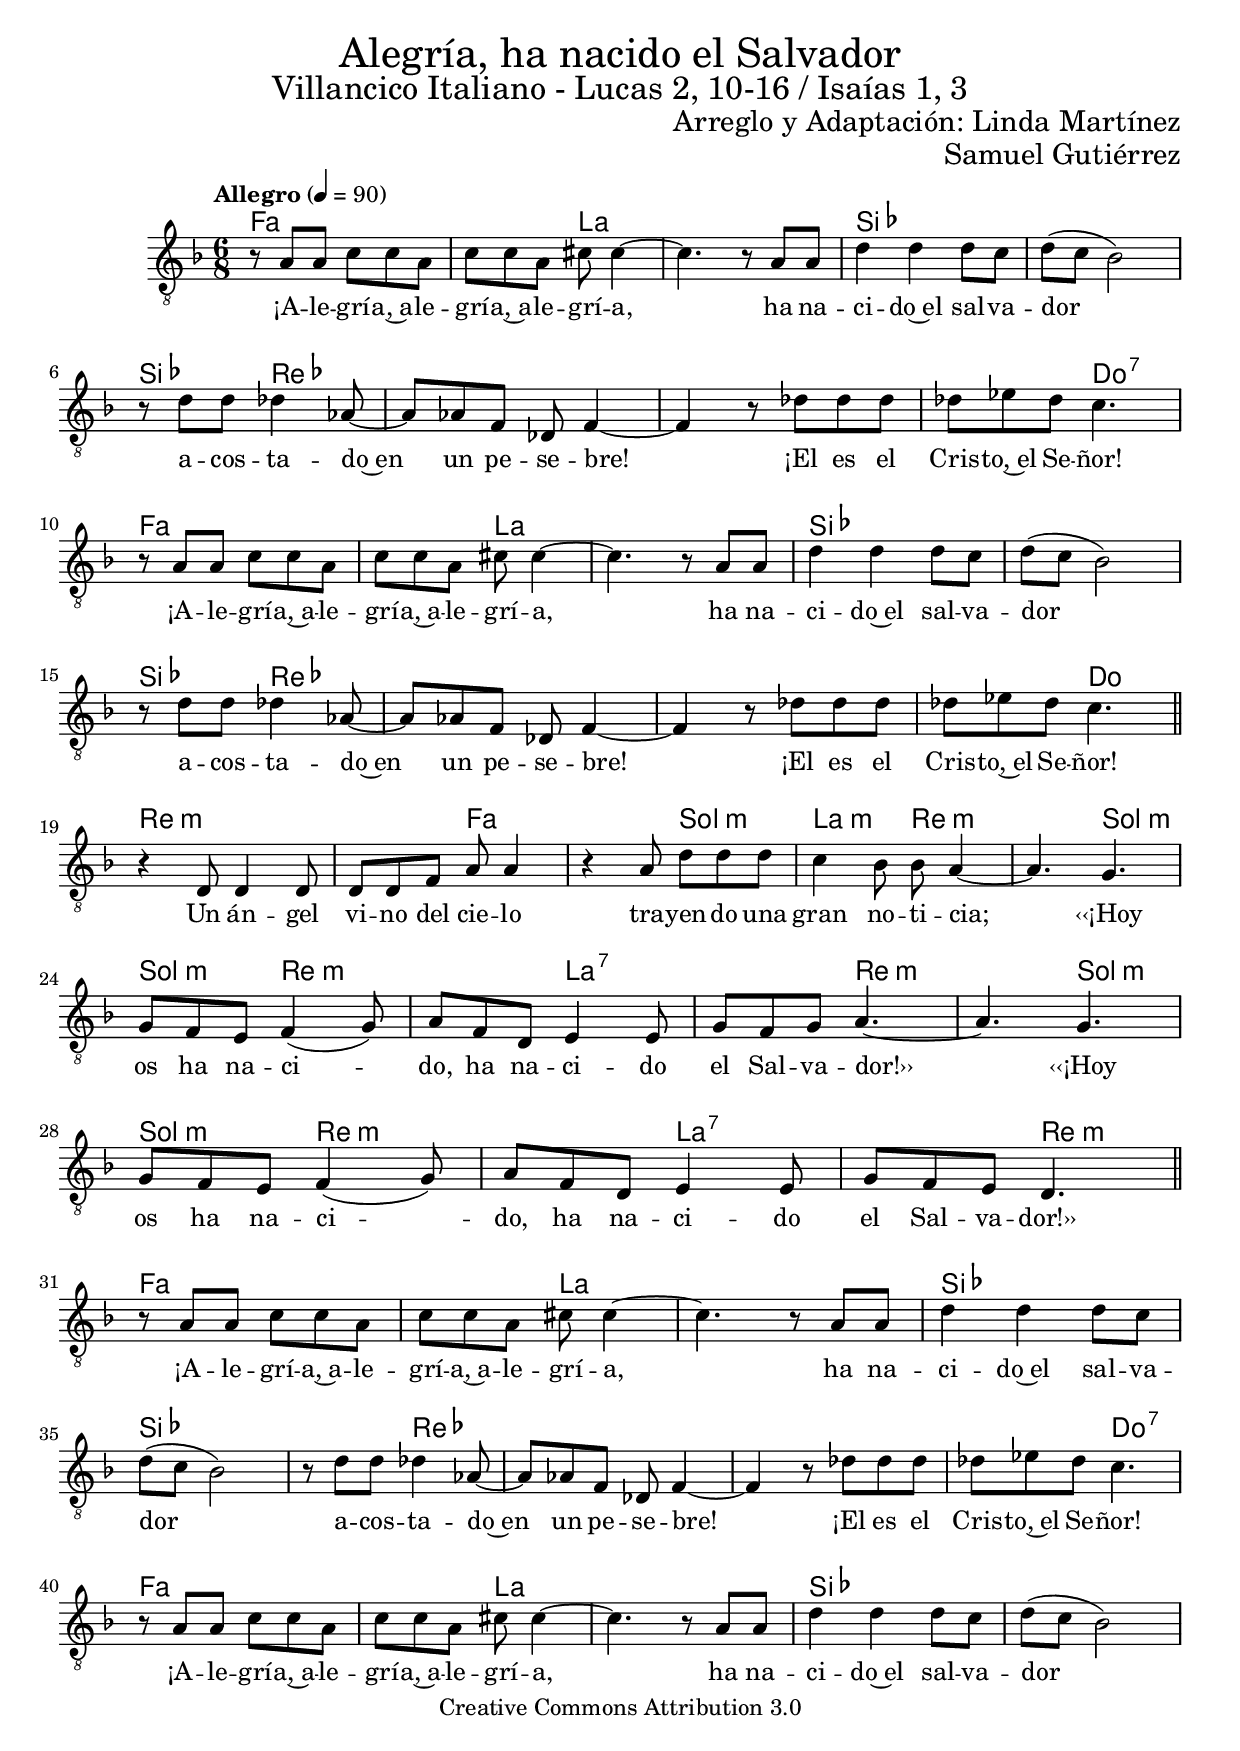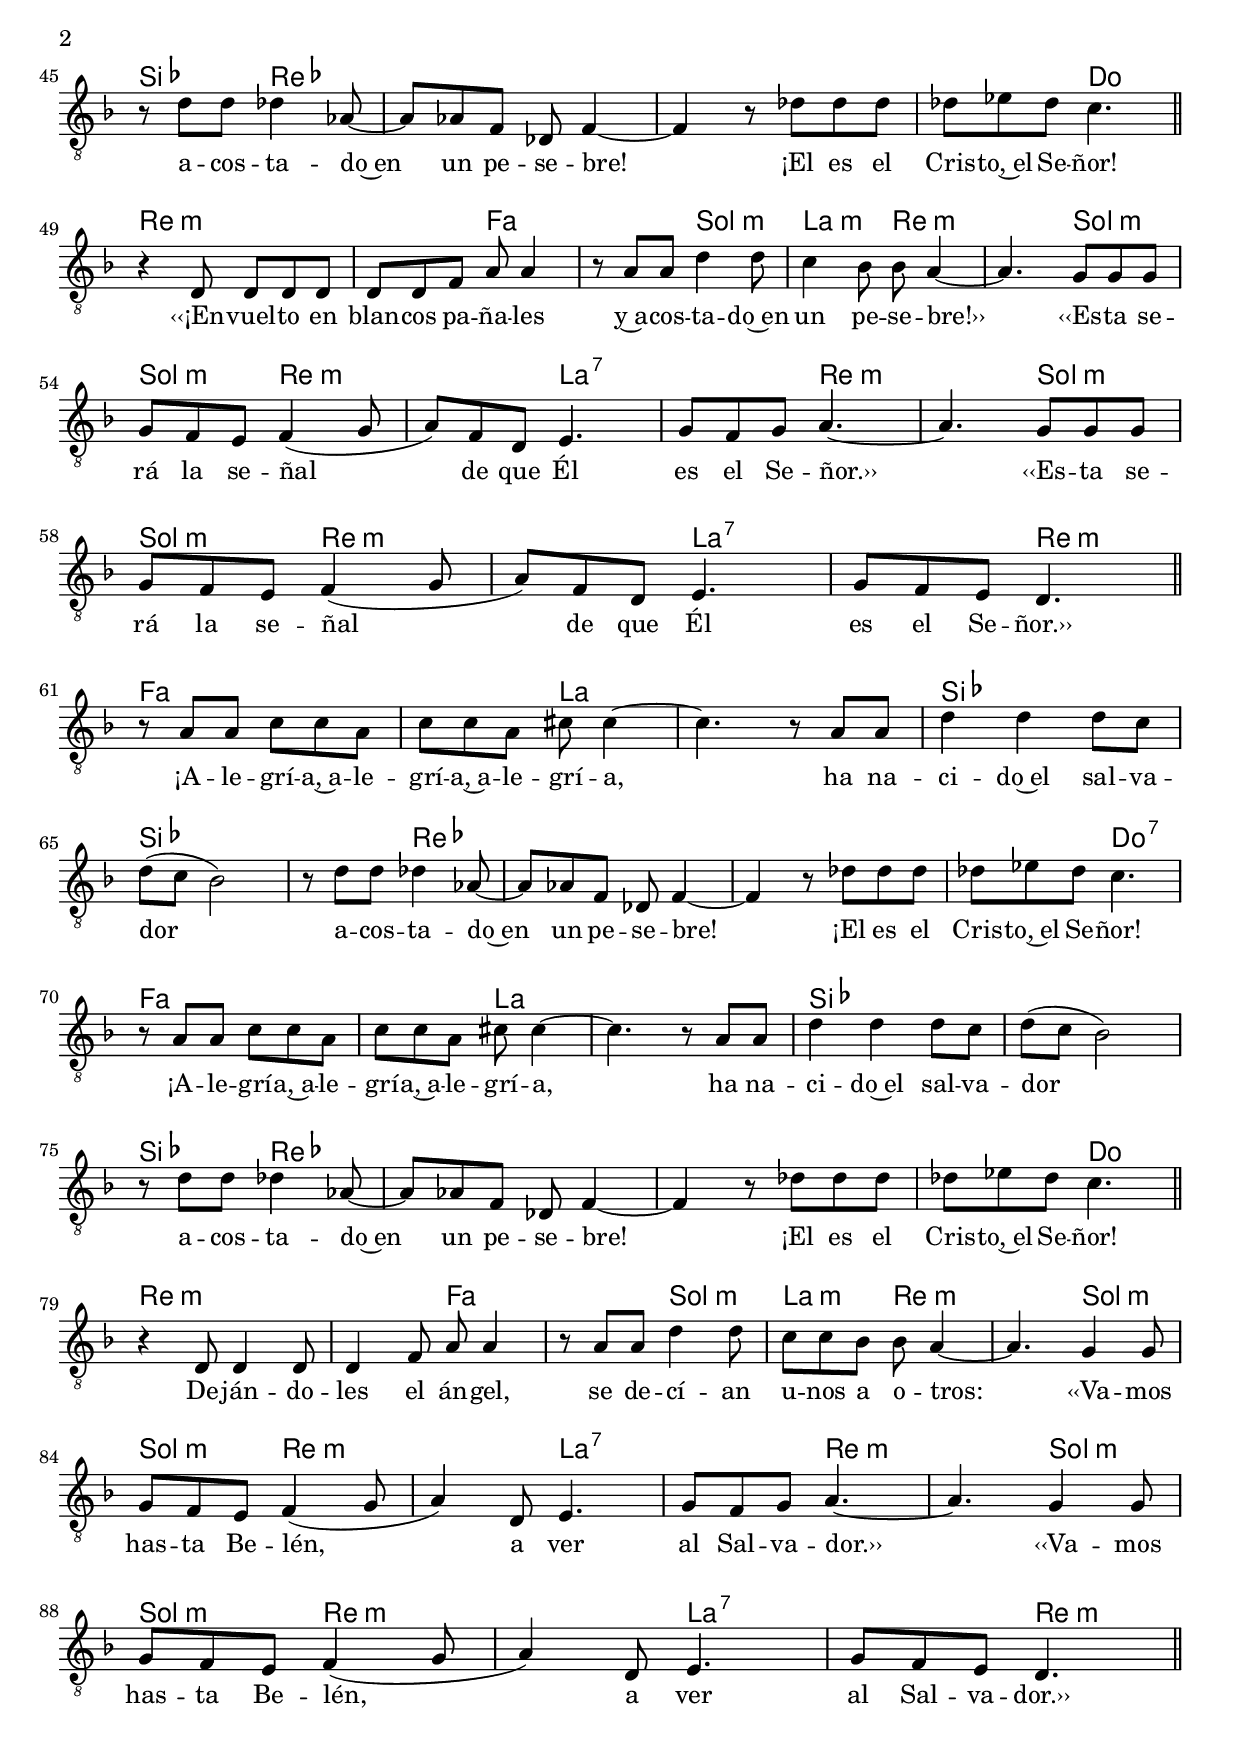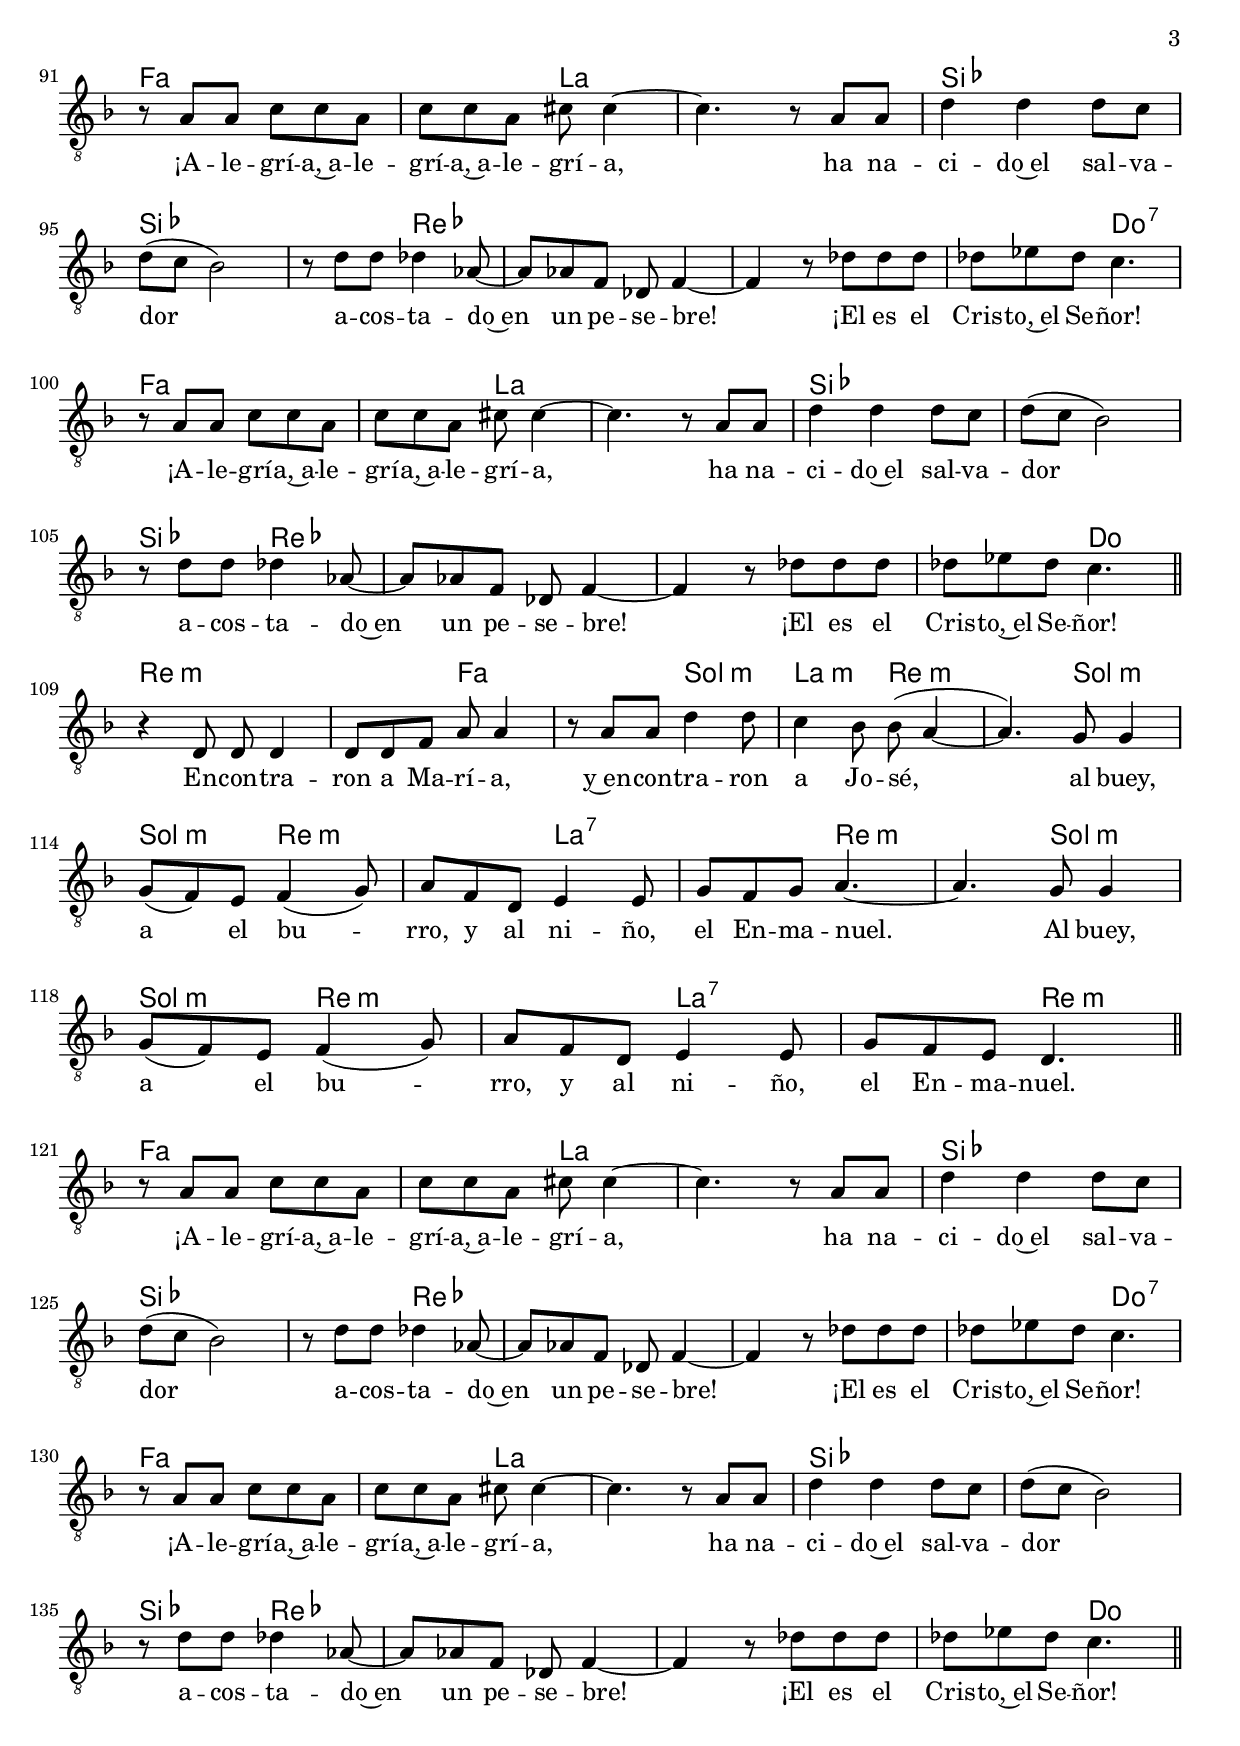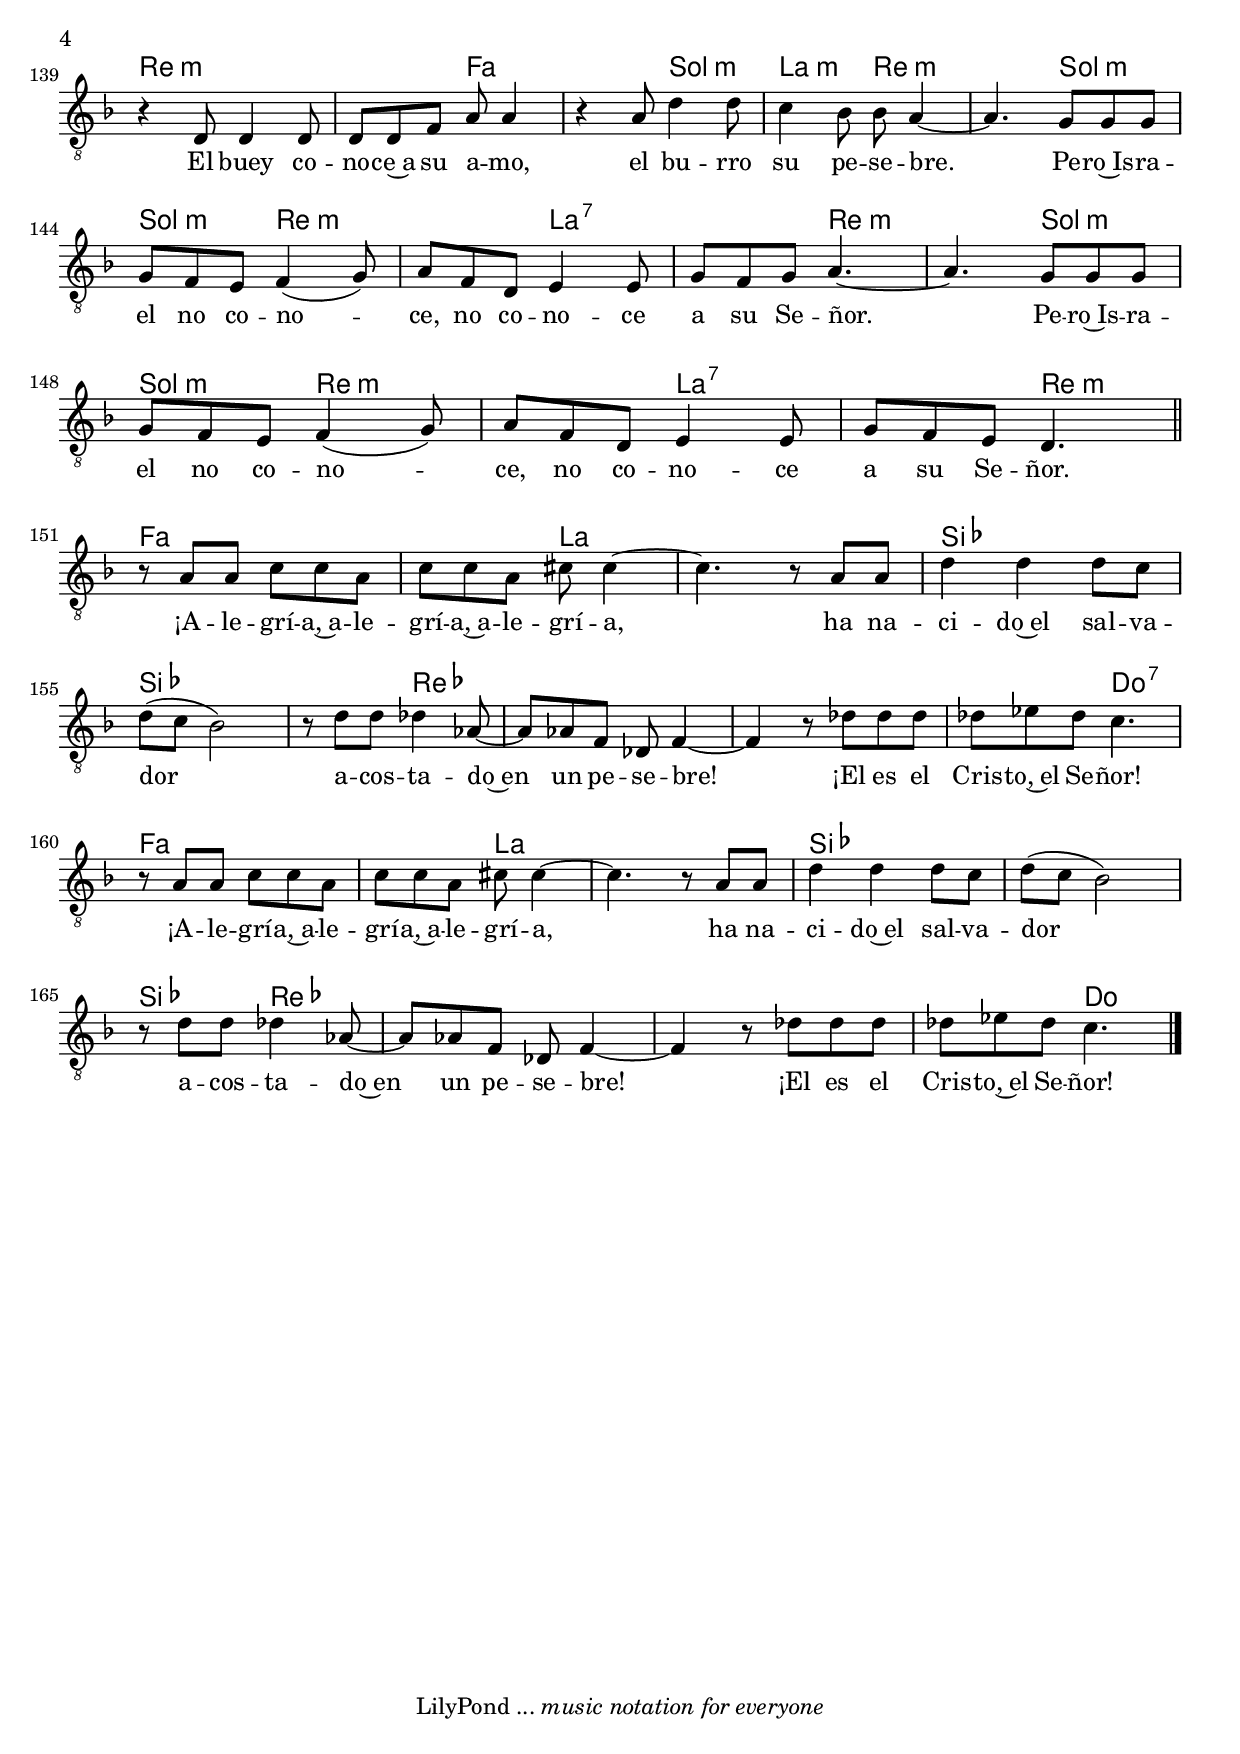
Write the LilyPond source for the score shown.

% ****************************************************************
%	Alegria, ha nacido el Salvador - Coro mixto
%	by serach.sam@
% ****************************************************************
\language "espanol"
\version "2.23.2"

% --- Global parameters
particle = 1
jump = \break

% --- Includes
%\include "global.ily"
%\include "soprano.ily"

% --- Global size
% #(set-global-staff-size 20)

% --- Header
\markup { \fill-line { \center-column { \fontsize #5 "Alegría, ha nacido el Salvador" \fontsize #3 "Villancico Italiano - Lucas 2, 10-16 / Isaías 1, 3" } } }
\markup { \fill-line { " " \right-column { \fontsize #2 "Arreglo y Adaptación: Linda Martínez" } } }
\markup { \fill-line { " " \right-column { \fontsize #2 "Samuel Gutiérrez" } } }
\header {
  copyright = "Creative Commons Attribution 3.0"
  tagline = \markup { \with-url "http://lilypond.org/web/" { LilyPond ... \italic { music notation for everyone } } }
  breakbefore = ##t
}

% --- Music
global = {
    \tempo "Allegro" 4=90
  \key fa \major
  \time 6/8

  s2.*18
  \bar "||"
  s2.*12
  \bar "||"
  s2.*18
  \bar "||"
  s2.*12
  \bar "||"
  s2.*18
  \bar "||"
  s2.*12
  \bar "||"
  s2.*18
  \bar "||"
  s2.*12
  \bar "||"
  s2.*18
  \bar "||"
  s2.*12
  \bar "||"
  s2.*18
  \bar "|."
}

voice = \relative do' {
  \clef "G_8"

  r8 la la do do la
  do8 do la dos dos4~
  dos4. r8 la la
  re4 re re8 do
  re8( do sib2)
  r8 re re reb4 lab8~
  lab8 lab fa reb fa4~
  fa4 r8 reb' reb reb
  reb8 mib reb do4. \break

  r8 la la do do la
  do8 do la dos dos4~
  dos4. r8 la la
  re4 re re8 do
  re8( do sib2)
  r8 re re reb4 lab8~
  lab8 lab fa reb fa4~
  fa4 r8 reb' reb reb
  reb8 mib reb do4. \break

  r4 re,8 re4 re8
  re8 re fa la la4
  r4 la8 re re re
  do4 sib8 sib la4 ~
  la4. sol \break
  sol8 fa mi fa4( sol8)
  la8 fa re mi4 mi8
  sol8 fa sol la4.~
  la4. sol \break
  sol8 fa mi fa4( sol8)
  la8 fa re mi4 mi8
  sol8 fa mi re4. \break

  r8 la' la do do la
  do8 do la dos dos4~
  dos4. r8 la la
  re4 re re8 do
  re8( do sib2)
  r8 re re reb4 lab8~
  lab8 lab fa reb fa4~
  fa4 r8 reb' reb reb
  reb8 mib reb do4. \break

  r8 la la do do la
  do8 do la dos dos4~
  dos4. r8 la la
  re4 re re8 do
  re8( do sib2)
  r8 re re reb4 lab8~
  lab8 lab fa reb fa4~
  fa4 r8 reb' reb reb
  reb8 mib reb do4. \break

  r4 re,8 re8 re re8
  re8 re fa la la4
  r8 la8 la re4 re8
  do4 sib8 sib la4 ~
  la4. sol8 sol sol \break
  sol8 fa mi fa4( sol8
  la8) fa8 re mi4.
  sol8 fa sol la4.~
  la4. sol8 sol sol \break
  sol8 fa mi fa4( sol8
  la8) fa8 re mi4.
  sol8 fa mi re4. \break

  r8 la' la do do la
  do8 do la dos dos4~
  dos4. r8 la la
  re4 re re8 do
  re8( do sib2)
  r8 re re reb4 lab8~
  lab8 lab fa reb fa4~
  fa4 r8 reb' reb reb
  reb8 mib reb do4. \break

  r8 la la do do la
  do8 do la dos dos4~
  dos4. r8 la la
  re4 re re8 do
  re8( do sib2)
  r8 re re reb4 lab8~
  lab8 lab fa reb fa4~
  fa4 r8 reb' reb reb
  reb8 mib reb do4. \break

  r4 re,8 re4 re8
  re4 fa8 la la4
  r8 la8 la re4 re8
  do8 do sib8 sib la4 ~
  la4. sol4 sol8 \break
  sol8 fa mi fa4( sol8
  la4) re,8 mi4.
  sol8 fa sol la4.~
  la4. sol4 sol8 \break
  sol8 fa mi fa4( sol8
  la4) re,8 mi4.
  sol8 fa mi re4. \break

  r8 la' la do do la
  do8 do la dos dos4~
  dos4. r8 la la
  re4 re re8 do
  re8( do sib2)
  r8 re re reb4 lab8~
  lab8 lab fa reb fa4~
  fa4 r8 reb' reb reb
  reb8 mib reb do4. \break

  r8 la la do do la
  do8 do la dos dos4~
  dos4. r8 la la
  re4 re re8 do
  re8( do sib2)
  r8 re re reb4 lab8~
  lab8 lab fa reb fa4~
  fa4 r8 reb' reb reb
  reb8 mib reb do4. \break

  r4 re,8 re re4
  re8 re fa la la4
  r8 la8 la re4 re8
  do4 sib8 sib( la4 ~
  la4.) sol8 sol4 \break
  sol8( fa) mi fa4( sol8)
  la8 fa re mi4 mi8
  sol8 fa sol la4.~
  la4. sol8 sol4 \break
  sol8( fa) mi fa4( sol8)
  la8 fa re mi4 mi8
  sol8 fa mi re4. \break

  r8 la' la do do la
  do8 do la dos dos4~
  dos4. r8 la la
  re4 re re8 do
  re8( do sib2)
  r8 re re reb4 lab8~
  lab8 lab fa reb fa4~
  fa4 r8 reb' reb reb
  reb8 mib reb do4. \break

  r8 la la do do la
  do8 do la dos dos4~
  dos4. r8 la la
  re4 re re8 do
  re8( do sib2)
  r8 re re reb4 lab8~
  lab8 lab fa reb fa4~
  fa4 r8 reb' reb reb
  reb8 mib reb do4. \break

  r4 re,8 re4 re8
  re8 re fa la la4
  r4 la8 re4 re8
  do4 sib8 sib la4 ~
  la4. sol8 sol sol \break
  sol8 fa mi fa4( sol8)
  la8 fa re mi4 mi8
  sol8 fa sol la4.~
  la4. sol8 sol sol \break
  sol8 fa mi fa4( sol8)
  la8 fa re mi4 mi8
  sol8 fa mi re4. \break

  r8 la' la do do la
  do8 do la dos dos4~
  dos4. r8 la la
  re4 re re8 do
  re8( do sib2)
  r8 re re reb4 lab8~
  lab8 lab fa reb fa4~
  fa4 r8 reb' reb reb
  reb8 mib reb do4. \break

  r8 la la do do la
  do8 do la dos dos4~
  dos4. r8 la la
  re4 re re8 do
  re8( do sib2)
  r8 re re reb4 lab8~
  lab8 lab fa reb fa4~
  fa4 r8 reb' reb reb
  reb8 mib reb do4. \break
}

% --- Lyrics
voice-lyrics = \lyricmode {
  ¡A -- le -- grí -- a,~a -- le -- grí -- a,~a -- le -- grí -- a,
  ha na -- ci -- do~el sal -- va -- dor
  a -- cos -- ta -- do~en un pe -- se -- bre!
  ¡El es el Cris -- to,~el Se -- ñor!
  ¡A -- le -- grí -- a,~a -- le -- grí -- a,~a -- le -- grí -- a,
  ha na -- ci -- do~el sal -- va -- dor
  a -- cos -- ta -- do~en un pe -- se -- bre!
  ¡El es el Cris -- to,~el Se -- ñor!

  Un án -- gel vi -- no del cie -- lo tra -- yen -- do una gran no -- ti -- cia;
  ‹‹¡Hoy os ha na -- ci -- do, ha na -- ci -- do el Sal -- va -- dor!››
  ‹‹¡Hoy os ha na -- ci -- do, ha na -- ci -- do el Sal -- va -- dor!››

  ¡A -- le -- grí -- a,~a -- le -- grí -- a,~a -- le -- grí -- a,
  ha na -- ci -- do~el sal -- va -- dor
  a -- cos -- ta -- do~en un pe -- se -- bre!
  ¡El es el Cris -- to,~el Se -- ñor!
  ¡A -- le -- grí -- a,~a -- le -- grí -- a,~a -- le -- grí -- a,
  ha na -- ci -- do~el sal -- va -- dor
  a -- cos -- ta -- do~en un pe -- se -- bre!
  ¡El es el Cris -- to,~el Se -- ñor!

  ‹‹¡En -- vuel -- to en blan -- cos pa -- ña -- les y~a -- cos -- ta -- do~en un pe -- se -- bre!››
  ‹‹Es -- ta se -- rá la se -- ñal de que Él es el Se -- ñor.››
  ‹‹Es -- ta se -- rá la se -- ñal de que Él es el Se -- ñor.››

  ¡A -- le -- grí -- a,~a -- le -- grí -- a,~a -- le -- grí -- a,
  ha na -- ci -- do~el sal -- va -- dor
  a -- cos -- ta -- do~en un pe -- se -- bre!
  ¡El es el Cris -- to,~el Se -- ñor!
  ¡A -- le -- grí -- a,~a -- le -- grí -- a,~a -- le -- grí -- a,
  ha na -- ci -- do~el sal -- va -- dor
  a -- cos -- ta -- do~en un pe -- se -- bre!
  ¡El es el Cris -- to,~el Se -- ñor!

  De -- ján -- do -- les el án -- gel, se de -- cí -- an u -- nos a o -- tros:
  ‹‹Va -- mos has -- ta Be -- lén, a ver al Sal -- va -- dor.››
  ‹‹Va -- mos has -- ta Be -- lén, a ver al Sal -- va -- dor.››

  ¡A -- le -- grí -- a,~a -- le -- grí -- a,~a -- le -- grí -- a,
  ha na -- ci -- do~el sal -- va -- dor
  a -- cos -- ta -- do~en un pe -- se -- bre!
  ¡El es el Cris -- to,~el Se -- ñor!
  ¡A -- le -- grí -- a,~a -- le -- grí -- a,~a -- le -- grí -- a,
  ha na -- ci -- do~el sal -- va -- dor
  a -- cos -- ta -- do~en un pe -- se -- bre!
  ¡El es el Cris -- to,~el Se -- ñor!

  En -- con -- tra -- ron a Ma -- rí -- a, y~en -- con -- tra -- ron a Jo -- sé,
  al buey, a el bu -- rro, y al ni -- ño, el En -- ma -- nuel.
  Al buey, a el bu -- rro, y al ni -- ño, el En -- ma -- nuel.

  ¡A -- le -- grí -- a,~a -- le -- grí -- a,~a -- le -- grí -- a,
  ha na -- ci -- do~el sal -- va -- dor
  a -- cos -- ta -- do~en un pe -- se -- bre!
  ¡El es el Cris -- to,~el Se -- ñor!
  ¡A -- le -- grí -- a,~a -- le -- grí -- a,~a -- le -- grí -- a,
  ha na -- ci -- do~el sal -- va -- dor
  a -- cos -- ta -- do~en un pe -- se -- bre!
  ¡El es el Cris -- to,~el Se -- ñor!

  El buey co -- no -- ce~a su a -- mo, el bu -- rro su pe -- se -- bre.
  Pe -- ro~Is -- ra -- el no co -- no -- ce, no co -- no -- ce a su Se -- ñor.
  Pe -- ro~Is -- ra -- el no co -- no -- ce, no co -- no -- ce a su Se -- ñor.

  ¡A -- le -- grí -- a,~a -- le -- grí -- a,~a -- le -- grí -- a,
  ha na -- ci -- do~el sal -- va -- dor
  a -- cos -- ta -- do~en un pe -- se -- bre!
  ¡El es el Cris -- to,~el Se -- ñor!
  ¡A -- le -- grí -- a,~a -- le -- grí -- a,~a -- le -- grí -- a,
  ha na -- ci -- do~el sal -- va -- dor
  a -- cos -- ta -- do~en un pe -- se -- bre!
  ¡El es el Cris -- to,~el Se -- ñor!
}

% --- Harmony
harmonies = \new ChordNames {
  \set ChordNames.midiInstrument = "string ensemble 2"
  \set ChordNames.midiMaximumVolume = #0.6
  \set chordChanges = ##t
  \chordmode {
    \italianChords
    fa2. fa4. la4. la2. sib2. sib2. sib4. reb4. reb2. reb2. reb4. do4.:7
    fa2. fa4. la4. la2. sib2. sib2. sib4. reb4. reb2. reb2. reb4. do4.

    re2.:m re4.:m fa4. fa4. sol4.:m la4.:m re4.:m
    re4.:m sol4.:m sol4.:m re4.:m re4.:m la4.:7 la4.:7 re4.:m
    re4.:m sol4.:m sol4.:m re4.:m re4.:m la4.:7 la4.:7 re4.:m

    fa2. fa4. la4. la2. sib2. sib2. sib4. reb4. reb2. reb2. reb4. do4.:7
    fa2. fa4. la4. la2. sib2. sib2. sib4. reb4. reb2. reb2. reb4. do4.

    re2.:m re4.:m fa4. fa4. sol4.:m la4.:m re4.:m
    re4.:m sol4.:m sol4.:m re4.:m re4.:m la4.:7 la4.:7 re4.:m
    re4.:m sol4.:m sol4.:m re4.:m re4.:m la4.:7 la4.:7 re4.:m

    fa2. fa4. la4. la2. sib2. sib2. sib4. reb4. reb2. reb2. reb4. do4.:7
    fa2. fa4. la4. la2. sib2. sib2. sib4. reb4. reb2. reb2. reb4. do4.

    re2.:m re4.:m fa4. fa4. sol4.:m la4.:m re4.:m
    re4.:m sol4.:m sol4.:m re4.:m re4.:m la4.:7 la4.:7 re4.:m
    re4.:m sol4.:m sol4.:m re4.:m re4.:m la4.:7 la4.:7 re4.:m

    fa2. fa4. la4. la2. sib2. sib2. sib4. reb4. reb2. reb2. reb4. do4.:7
    fa2. fa4. la4. la2. sib2. sib2. sib4. reb4. reb2. reb2. reb4. do4.

    re2.:m re4.:m fa4. fa4. sol4.:m la4.:m re4.:m
    re4.:m sol4.:m sol4.:m re4.:m re4.:m la4.:7 la4.:7 re4.:m
    re4.:m sol4.:m sol4.:m re4.:m re4.:m la4.:7 la4.:7 re4.:m

    fa2. fa4. la4. la2. sib2. sib2. sib4. reb4. reb2. reb2. reb4. do4.:7
    fa2. fa4. la4. la2. sib2. sib2. sib4. reb4. reb2. reb2. reb4. do4.

    re2.:m re4.:m fa4. fa4. sol4.:m la4.:m re4.:m
    re4.:m sol4.:m sol4.:m re4.:m re4.:m la4.:7 la4.:7 re4.:m
    re4.:m sol4.:m sol4.:m re4.:m re4.:m la4.:7 la4.:7 re4.:m

    fa2. fa4. la4. la2. sib2. sib2. sib4. reb4. reb2. reb2. reb4. do4.:7
    fa2. fa4. la4. la2. sib2. sib2. sib4. reb4. reb2. reb2. reb4. do4.
  }
}

% --- Metronome
time = 4
%\include "metronome.ily"

% --- Sheet
\score {
  <<
    \harmonies
    \new Staff {
      \set Staff.midiInstrument = #"english horn"
      %\set Staff.midiMaximumVolume = #1.5
      <<
        \new Voice = "voice" { <<\global \voice>> }
        \new Lyrics \lyricsto "voice" { \voice-lyrics }
      >>
    }
  >>
  \midi {}
  \layout {}
}

% --- Paper
\paper {
  #(set-default-paper-size "letter")
  page-breaking = #ly:page-turn-breaking
}
